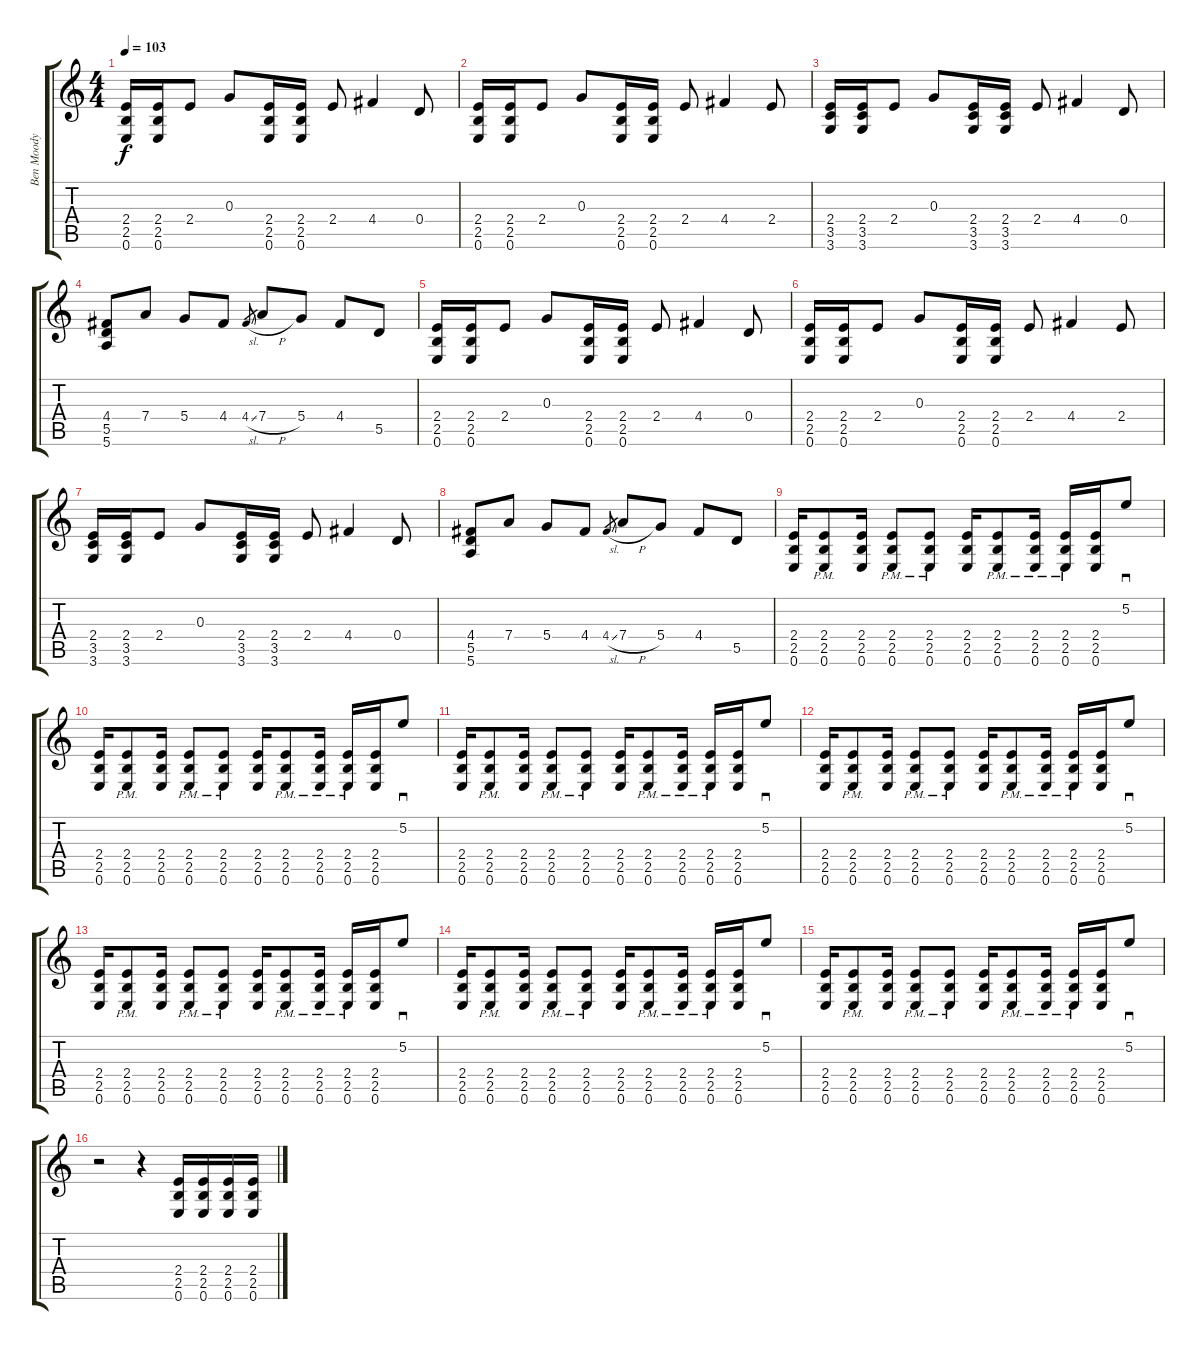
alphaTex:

\track ("Ben Moody (guitarra" "Ben Moody ") {instrument distortionguitar}
\staff {score tabs}
\tuning (E4 B3 G3 D3 A2 E2) {hide}
\ts (4 4)
\tempo 103
\clef g2
\ks c
(2.4 2.5 0.6).16{dy f} (2.4 2.5 0.6).16 2.4.8 0.3.8 (2.4 2.5 0.6).16 (2.4 2.5 0.6).16 2.4.8 4.4.4 0.4.8 |
(2.4 2.5 0.6).16 (2.4 2.5 0.6).16 2.4.8 0.3.8 (2.4 2.5 0.6).16 (2.4 2.5 0.6).16 2.4.8 4.4.4 2.4.8 |
(2.4 3.5 3.6).16 (2.4 3.5 3.6).16 2.4.8 0.3.8 (2.4 3.5 3.6).16 (2.4 3.5 3.6).16 2.4.8 4.4.4 0.4.8 |
(4.4 5.5 5.6).8 7.4.8 5.4.8 4.4.8 4.4{sl}.8{gr} 7.4{h}.8 5.4.8 4.4.8 5.5.8 |
(2.4 2.5 0.6).16 (2.4 2.5 0.6).16 2.4.8 0.3.8 (2.4 2.5 0.6).16 (2.4 2.5 0.6).16 2.4.8 4.4.4 0.4.8 |
(2.4 2.5 0.6).16 (2.4 2.5 0.6).16 2.4.8 0.3.8 (2.4 2.5 0.6).16 (2.4 2.5 0.6).16 2.4.8 4.4.4 2.4.8 |
(2.4 3.5 3.6).16 (2.4 3.5 3.6).16 2.4.8 0.3.8 (2.4 3.5 3.6).16 (2.4 3.5 3.6).16 2.4.8 4.4.4 0.4.8 |
(4.4 5.5 5.6).8 7.4.8 5.4.8 4.4.8 4.4{sl}.8{gr} 7.4{h}.8 5.4.8 4.4.8 5.5.8 |
(2.4 2.5 0.6).16 (2.4{pm} 2.5{pm} 0.6{pm}).8 (2.4 2.5 0.6).16 (2.4{pm} 2.5{pm} 0.6{pm}).8 (2.4{pm} 2.5{pm} 0.6{pm}).8 (2.4 2.5 0.6).16 (2.4{pm} 2.5{pm} 0.6{pm}).8 (2.4{pm} 2.5{pm} 0.6{pm}).16 (2.4 2.5 0.6{pm}).16 (2.4 2.5 0.6).16 5.2.8{sd} |
(2.4 2.5 0.6).16 (2.4{pm} 2.5{pm} 0.6{pm}).8 (2.4 2.5 0.6).16 (2.4{pm} 2.5{pm} 0.6{pm}).8 (2.4{pm} 2.5{pm} 0.6{pm}).8 (2.4 2.5 0.6).16 (2.4{pm} 2.5{pm} 0.6{pm}).8 (2.4{pm} 2.5{pm} 0.6{pm}).16 (2.4 2.5 0.6{pm}).16 (2.4 2.5 0.6).16 5.2.8{sd} |
(2.4 2.5 0.6).16 (2.4{pm} 2.5{pm} 0.6{pm}).8 (2.4 2.5 0.6).16 (2.4{pm} 2.5{pm} 0.6{pm}).8 (2.4{pm} 2.5{pm} 0.6{pm}).8 (2.4 2.5 0.6).16 (2.4{pm} 2.5{pm} 0.6{pm}).8 (2.4{pm} 2.5{pm} 0.6{pm}).16 (2.4 2.5 0.6{pm}).16 (2.4 2.5 0.6).16 5.2.8{sd} |
(2.4 2.5 0.6).16 (2.4{pm} 2.5{pm} 0.6{pm}).8 (2.4 2.5 0.6).16 (2.4{pm} 2.5{pm} 0.6{pm}).8 (2.4{pm} 2.5{pm} 0.6{pm}).8 (2.4 2.5 0.6).16 (2.4{pm} 2.5{pm} 0.6{pm}).8 (2.4{pm} 2.5{pm} 0.6{pm}).16 (2.4 2.5 0.6{pm}).16 (2.4 2.5 0.6).16 5.2.8{sd} |
(2.4 2.5 0.6).16 (2.4{pm} 2.5{pm} 0.6{pm}).8 (2.4 2.5 0.6).16 (2.4{pm} 2.5{pm} 0.6{pm}).8 (2.4{pm} 2.5{pm} 0.6{pm}).8 (2.4 2.5 0.6).16 (2.4{pm} 2.5{pm} 0.6{pm}).8 (2.4{pm} 2.5{pm} 0.6{pm}).16 (2.4 2.5 0.6{pm}).16 (2.4 2.5 0.6).16 5.2.8{sd} |
(2.4 2.5 0.6).16 (2.4{pm} 2.5{pm} 0.6{pm}).8 (2.4 2.5 0.6).16 (2.4{pm} 2.5{pm} 0.6{pm}).8 (2.4{pm} 2.5{pm} 0.6{pm}).8 (2.4 2.5 0.6).16 (2.4{pm} 2.5{pm} 0.6{pm}).8 (2.4{pm} 2.5{pm} 0.6{pm}).16 (2.4 2.5 0.6{pm}).16 (2.4 2.5 0.6).16 5.2.8{sd} |
(2.4 2.5 0.6).16 (2.4{pm} 2.5{pm} 0.6{pm}).8 (2.4 2.5 0.6).16 (2.4{pm} 2.5{pm} 0.6{pm}).8 (2.4{pm} 2.5{pm} 0.6{pm}).8 (2.4 2.5 0.6).16 (2.4{pm} 2.5{pm} 0.6{pm}).8 (2.4{pm} 2.5{pm} 0.6{pm}).16 (2.4 2.5 0.6{pm}).16 (2.4 2.5 0.6).16 5.2.8{sd} |
r.2 r.4 (2.4 2.5 0.6).16 (2.4 2.5 0.6).16 (2.4 2.5 0.6).16 (2.4 2.5 0.6).16
